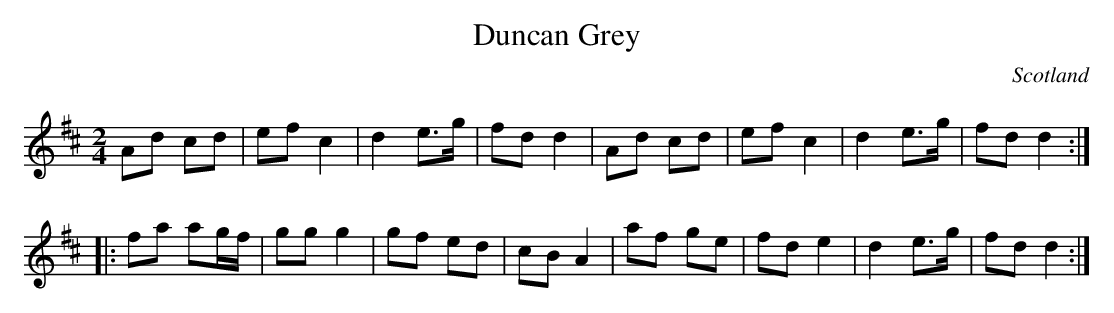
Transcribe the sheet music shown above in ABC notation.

X:1
T:Duncan Grey
O:Scotland
M:2/4
L:1/8
K:D
Ad cd| efc2| d2e>g|fd d2|\
Ad cd|ef c2|d2 e>g|fd d2:|*
|:fa ag/2f/2|gg g2| gf ed | cB A2|\
af ge| fd e2| d2 e>g| fd d2:|**
